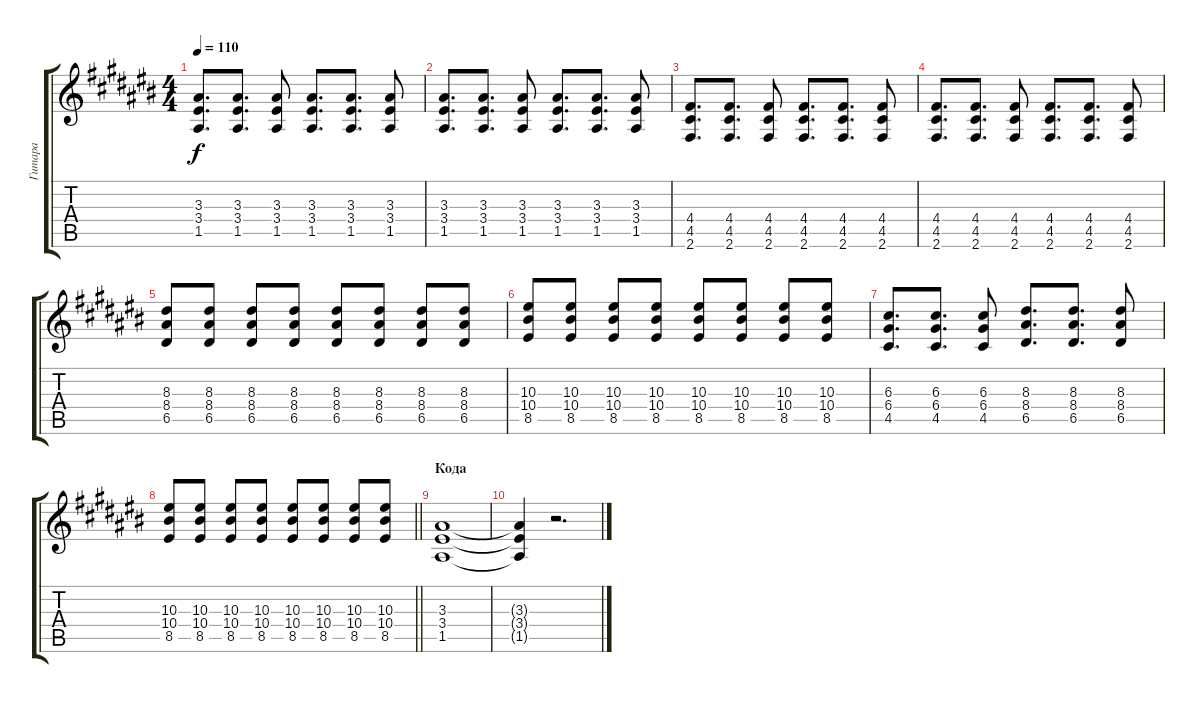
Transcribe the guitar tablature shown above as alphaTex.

\track ("Гитара" "Гитара") {instrument distortionguitar}
\staff {score tabs}
\tuning (E4 B3 G3 D3 A2 E2) {hide}
\ts (4 4)
\tempo 110
\clef g2
\ks a#minor
(3.3 3.4 1.5).8{d dy f} (3.3 3.4 1.5).8{d} (3.3 3.4 1.5).8 (3.3 3.4 1.5).8{d} (3.3 3.4 1.5).8{d} (3.3 3.4 1.5).8 |
(3.3 3.4 1.5).8{d} (3.3 3.4 1.5).8{d} (3.3 3.4 1.5).8 (3.3 3.4 1.5).8{d} (3.3 3.4 1.5).8{d} (3.3 3.4 1.5).8 |
(4.4 4.5 2.6).8{d} (4.4 4.5 2.6).8{d} (4.4 4.5 2.6).8 (4.4 4.5 2.6).8{d} (4.4 4.5 2.6).8{d} (4.4 4.5 2.6).8 |
(4.4 4.5 2.6).8{d} (4.4 4.5 2.6).8{d} (4.4 4.5 2.6).8 (4.4 4.5 2.6).8{d} (4.4 4.5 2.6).8{d} (4.4 4.5 2.6).8 |
(8.3 8.4 6.5).8 (8.3 8.4 6.5).8 (8.3 8.4 6.5).8 (8.3 8.4 6.5).8 (8.3 8.4 6.5).8 (8.3 8.4 6.5).8 (8.3 8.4 6.5).8 (8.3 8.4 6.5).8 |
(10.3 10.4 8.5).8 (10.3 10.4 8.5).8 (10.3 10.4 8.5).8 (10.3 10.4 8.5).8 (10.3 10.4 8.5).8 (10.3 10.4 8.5).8 (10.3 10.4 8.5).8 (10.3 10.4 8.5).8 |
(6.3 6.4 4.5).8{d} (6.3 6.4 4.5).8{d} (6.3 6.4 4.5).8 (8.3 8.4 6.5).8{d} (8.3 8.4 6.5).8{d} (8.3 8.4 6.5).8 |
\barLineRight lightlight
(10.3 10.4 8.5).8 (10.3 10.4 8.5).8 (10.3 10.4 8.5).8 (10.3 10.4 8.5).8 (10.3 10.4 8.5).8 (10.3 10.4 8.5).8 (10.3 10.4 8.5).8 (10.3 10.4 8.5).8 |
\section ("" "Кода")
(3.3 3.4 1.5).1 |
(3.3{t} 3.4{t} 1.5{t}).4 r.2{d}
